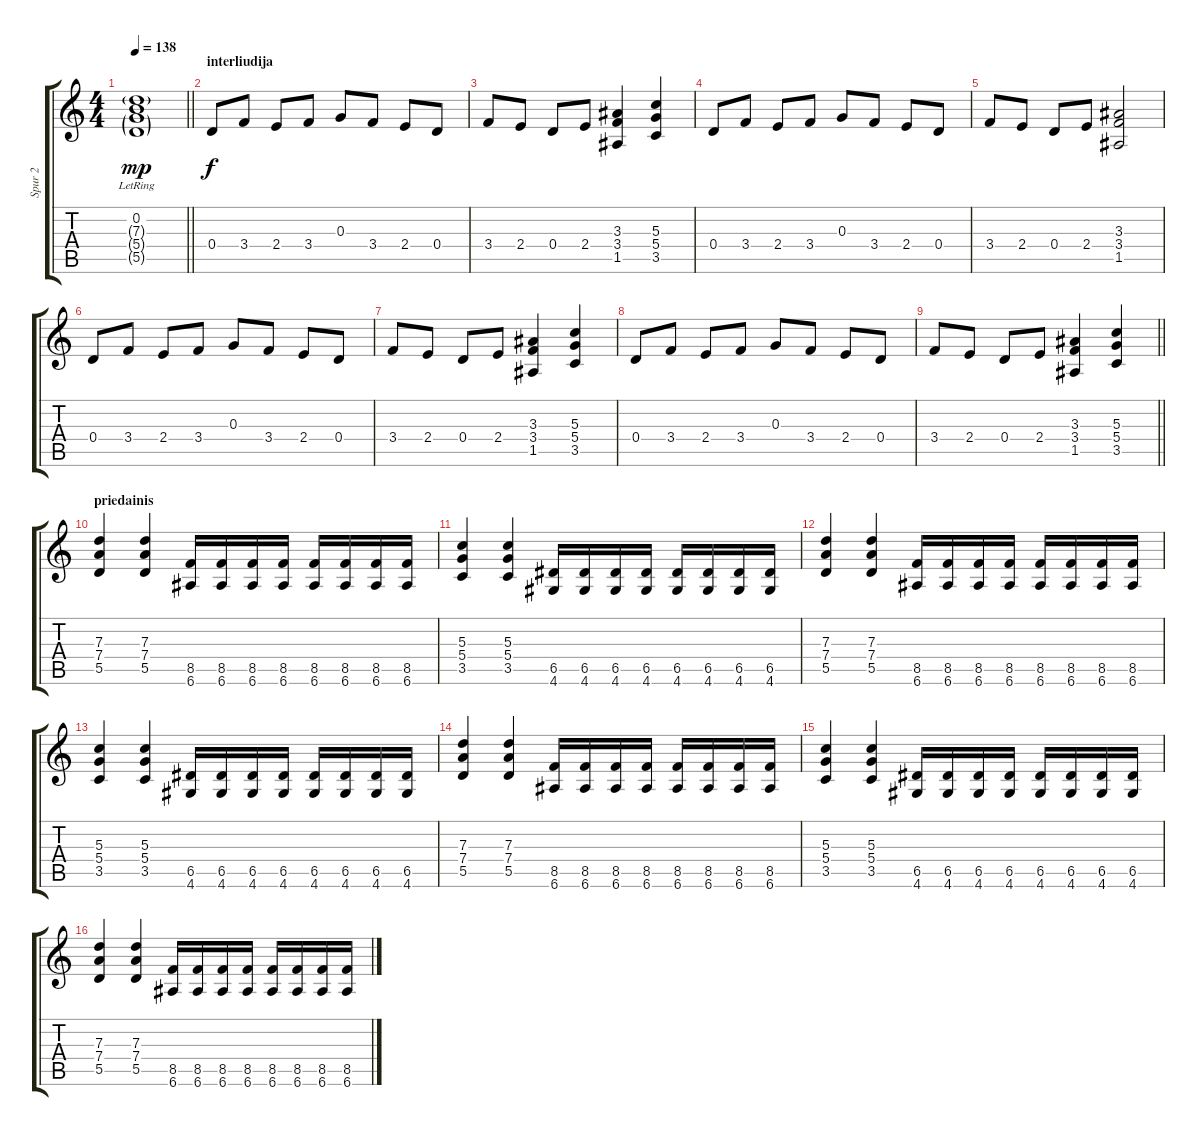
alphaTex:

\track ("Spur 2" "Spur 2") {mute instrument distortionguitar}
\staff {score tabs}
\tuning (E4 B3 G3 D3 A2 E2) {hide}
\ts (4 4)
\tempo 138
\clef g2
\barLineRight lightlight
\ks c
(0.2 7.3{g lr} 5.4{g} 5.5{g}).1{dy mp} |
\section ("" "interliudija")
0.4.8{dy f} 3.4.8 2.4.8 3.4.8 0.3.8 3.4.8 2.4.8 0.4.8 |
3.4.8 2.4.8 0.4.8 2.4.8 (3.3 3.4 1.5).4 (5.3 5.4 3.5).4 |
0.4.8 3.4.8 2.4.8 3.4.8 0.3.8 3.4.8 2.4.8 0.4.8 |
3.4.8 2.4.8 0.4.8 2.4.8 (3.3 3.4 1.5).2 |
0.4.8 3.4.8 2.4.8 3.4.8 0.3.8 3.4.8 2.4.8 0.4.8 |
3.4.8 2.4.8 0.4.8 2.4.8 (3.3 3.4 1.5).4 (5.3 5.4 3.5).4 |
0.4.8 3.4.8 2.4.8 3.4.8 0.3.8 3.4.8 2.4.8 0.4.8 |
\barLineRight lightlight
3.4.8 2.4.8 0.4.8 2.4.8 (3.3 3.4 1.5).4 (5.3 5.4 3.5).4 |
\section ("" "priedainis")
(7.3 7.4 5.5).4 (7.3 7.4 5.5).4 (8.5 6.6).16 (8.5 6.6).16 (8.5 6.6).16 (8.5 6.6).16 (8.5 6.6).16 (8.5 6.6).16 (8.5 6.6).16 (8.5 6.6).16 |
(5.3 5.4 3.5).4 (5.3 5.4 3.5).4 (6.5 4.6).16 (6.5 4.6).16 (6.5 4.6).16 (6.5 4.6).16 (6.5 4.6).16 (6.5 4.6).16 (6.5 4.6).16 (6.5 4.6).16 |
(7.3 7.4 5.5).4 (7.3 7.4 5.5).4 (8.5 6.6).16 (8.5 6.6).16 (8.5 6.6).16 (8.5 6.6).16 (8.5 6.6).16 (8.5 6.6).16 (8.5 6.6).16 (8.5 6.6).16 |
(5.3 5.4 3.5).4 (5.3 5.4 3.5).4 (6.5 4.6).16 (6.5 4.6).16 (6.5 4.6).16 (6.5 4.6).16 (6.5 4.6).16 (6.5 4.6).16 (6.5 4.6).16 (6.5 4.6).16 |
(7.3 7.4 5.5).4 (7.3 7.4 5.5).4 (8.5 6.6).16 (8.5 6.6).16 (8.5 6.6).16 (8.5 6.6).16 (8.5 6.6).16 (8.5 6.6).16 (8.5 6.6).16 (8.5 6.6).16 |
(5.3 5.4 3.5).4 (5.3 5.4 3.5).4 (6.5 4.6).16 (6.5 4.6).16 (6.5 4.6).16 (6.5 4.6).16 (6.5 4.6).16 (6.5 4.6).16 (6.5 4.6).16 (6.5 4.6).16 |
(7.3 7.4 5.5).4 (7.3 7.4 5.5).4 (8.5 6.6).16 (8.5 6.6).16 (8.5 6.6).16 (8.5 6.6).16 (8.5 6.6).16 (8.5 6.6).16 (8.5 6.6).16 (8.5 6.6).16
